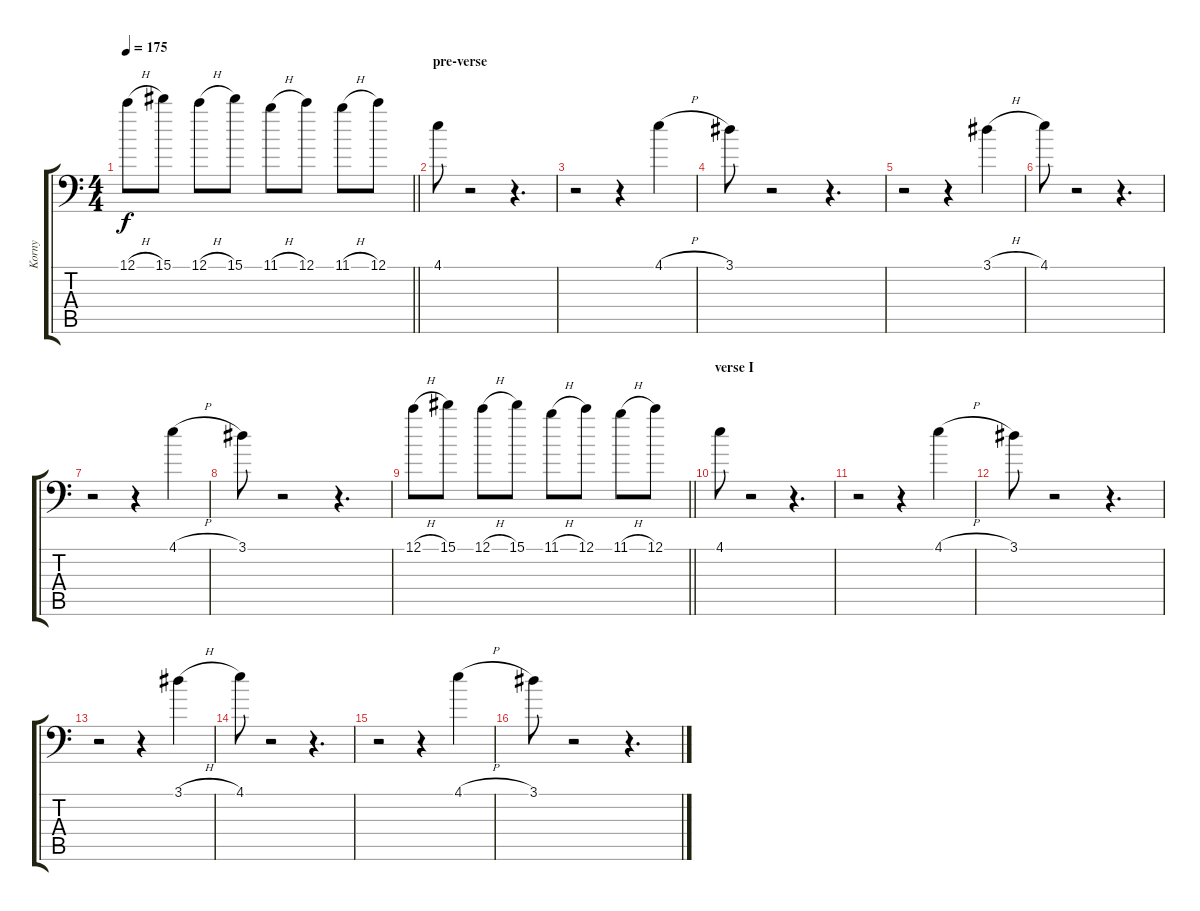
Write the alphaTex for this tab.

\track ("Korny" "Korny") {instrument overdrivenguitar}
\staff {score tabs}
\tuning (C4 G3 Eb3 Bb2 F2 Bb1) {hide}
\ts (4 4)
\tempo 175
\clef f4
\barLineRight lightlight
\ks c
12.1{h}.8{dy f} 15.1.8 12.1{h}.8 15.1.8 11.1{h}.8 12.1.8 11.1{h}.8 12.1.8 |
\section ("" "pre-verse")
4.1.8 r.2 r.4{d} |
r.2 r.4 4.1{h}.4 |
3.1.8 r.2 r.4{d} |
r.2 r.4 3.1{h}.4 |
4.1.8 r.2 r.4{d} |
r.2 r.4 4.1{h}.4 |
3.1.8 r.2 r.4{d} |
\barLineRight lightlight
12.1{h}.8 15.1.8 12.1{h}.8 15.1.8 11.1{h}.8 12.1.8 11.1{h}.8 12.1.8 |
\section ("" "verse I")
4.1.8 r.2 r.4{d} |
r.2 r.4 4.1{h}.4 |
3.1.8 r.2 r.4{d} |
r.2 r.4 3.1{h}.4 |
4.1.8 r.2 r.4{d} |
r.2 r.4 4.1{h}.4 |
3.1.8 r.2 r.4{d}
